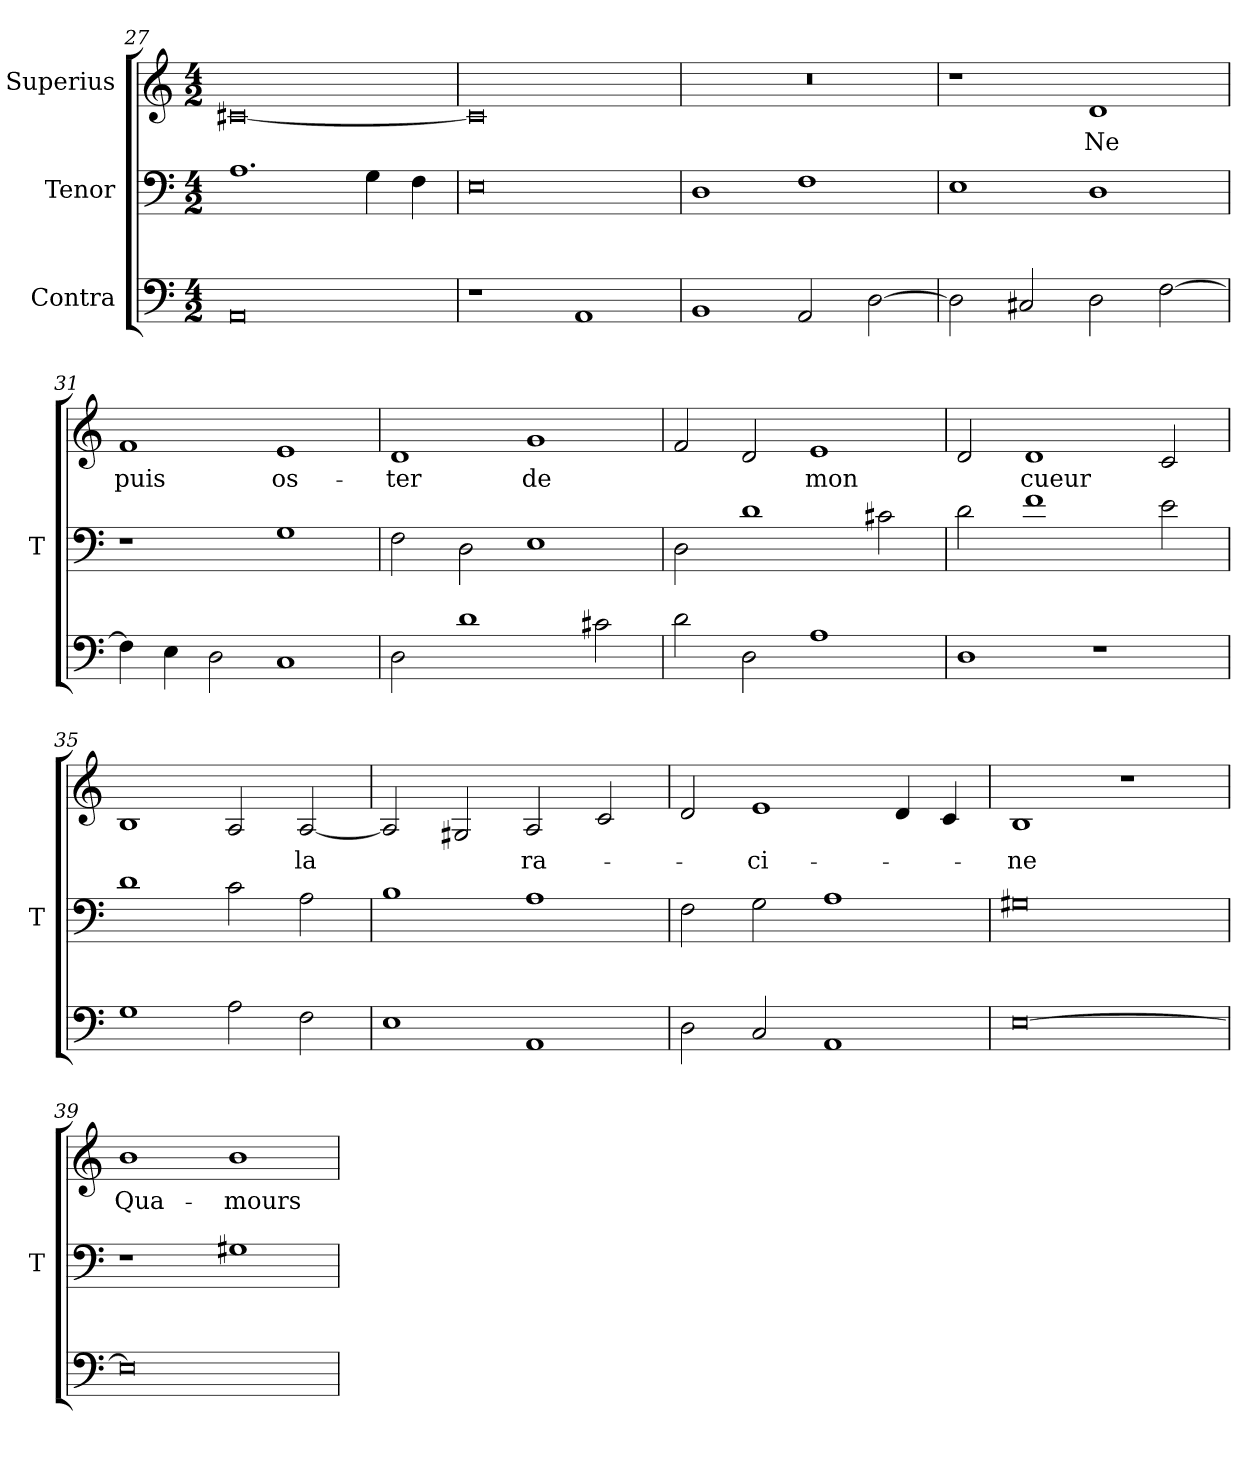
**kern	**kern	**kern	**text
*part3	*part2	*part1	*part1
*staff3	*staff2	*staff1	*staff1
*I"Contra	*I"Tenor	*I"Superius	*
*	*I'T	*	*
*clefF4	*clefF4	*clefG2	*
*M4/2	*M4/2	*M4/2	*
=27	=27	=27	=27
0AA	1.A	[0c#X	.
.	4G	.	.
.	4F	.	.
=28	=28	=28	=28
1r	0E	0c#]	.
1AA	.	.	.
=29	=29	=29	=29
1BB	1D	0r	.
2AA	1F	.	.
[2D	.	.	.
=30	=30	=30	=30
2D]	1E	1r	.
2C#X	.	.	.
2D	1D	1d	-Ne
[2F	.	.	.
=31	=31	=31	=31
4F]	1r	1f	-puis
4E	.	.	.
2D	.	.	.
1C	1G	1e	os-
=32	=32	=32	=32
2D	2F	1d	-ter
1d	2D	.	.
.	1E	1g	-de
2c#X	.	.	.
=33	=33	=33	=33
2d	2D	2f	.
2D	1d	2d	.
1A	.	1e	-mon
.	2c#X	.	.
=34	=34	=34	=34
1D	2d	2d	.
.	1f	1d	-cueur
1r	.	.	.
.	2e	2c	.
=35	=35	=35	=35
1G	1d	1B	.
2A	2c	2A	.
2F	2A	[2A	-la
=36	=36	=36	=36
1E	1B	2A]	.
.	.	2G#X	.
1AA	1A	2A	ra-
.	.	2c	.
=37	=37	=37	=37
2D	2F	2d	.
2C	2G	1e	-ci-
1AA	1A	.	.
.	.	4d	.
.	.	4c	.
=38	=38	=38	=38
[0E	0G#X	1B	-ne
.	.	1r	.
=39	=39	=39	=39
0E]	1r	1b	Qua-
.	1G#X	1b	-mours
=	=	=	=
*-	*-	*-	*-
